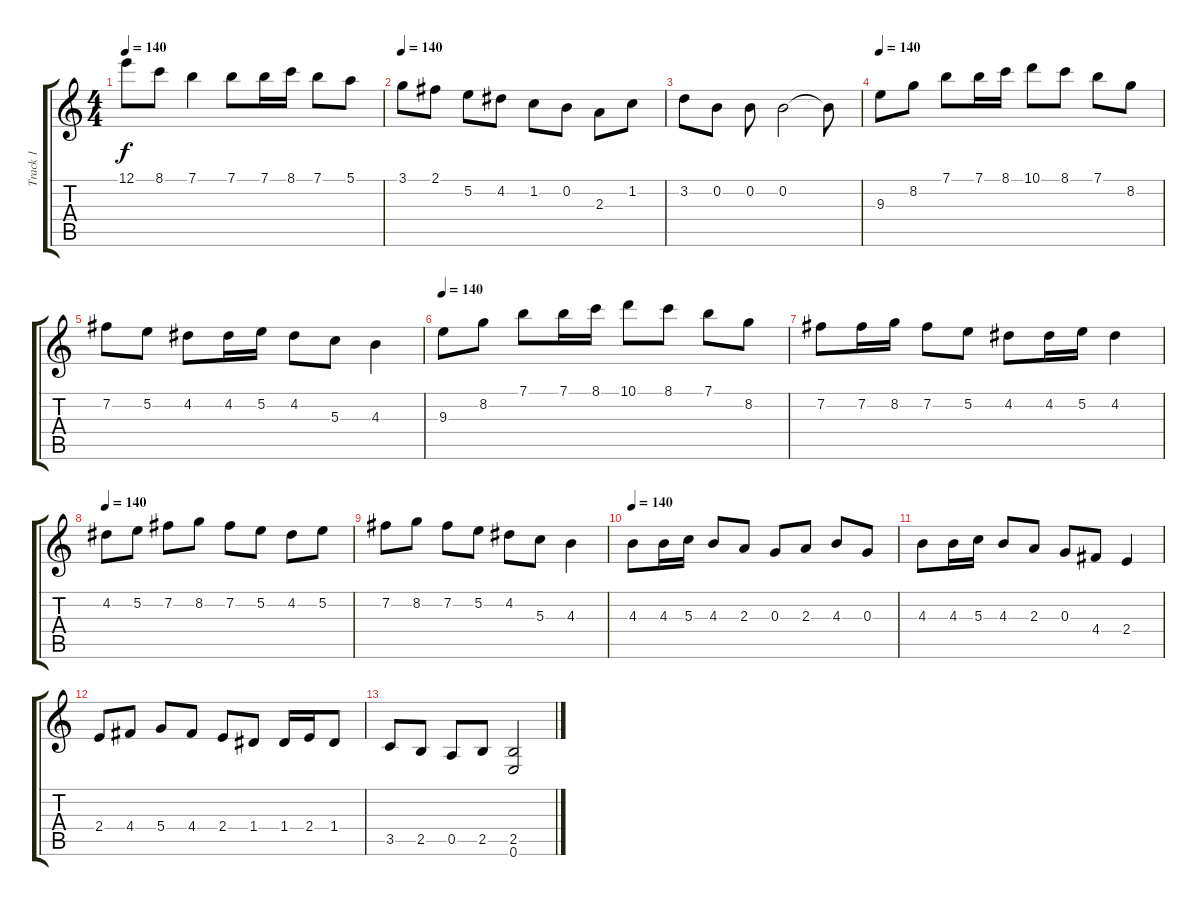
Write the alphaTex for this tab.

\track ("Track 1" "Track 1") {instrument acousticguitarsteel}
\staff {score tabs}
\tuning (E4 B3 G3 D3 A2 E2) {hide}
\ts (4 4)
\tempo 140
\clef g2
\ks c
12.1.8{dy f} 8.1.8 7.1.4 7.1.8 7.1.16 8.1.16 7.1.8 5.1.8 |
\tempo 140
3.1.8 2.1.8 5.2.8 4.2.8 1.2.8 0.2.8 2.3.8 1.2.8 |
3.2.8 0.2.8 0.2.8 0.2.2 0.2{t}.8 |
\tempo 140
9.3.8 8.2.8 7.1.8 7.1.16 8.1.16 10.1.8 8.1.8 7.1.8 8.2.8 |
7.2.8 5.2.8 4.2.8 4.2.16 5.2.16 4.2.8 5.3.8 4.3.4 |
\tempo 140
9.3.8 8.2.8 7.1.8 7.1.16 8.1.16 10.1.8 8.1.8 7.1.8 8.2.8 |
7.2.8 7.2.16 8.2.16 7.2.8 5.2.8 4.2.8 4.2.16 5.2.16 4.2.4 |
\tempo 140
4.2.8 5.2.8 7.2.8 8.2.8 7.2.8 5.2.8 4.2.8 5.2.8 |
7.2.8 8.2.8 7.2.8 5.2.8 4.2.8 5.3.8 4.3.4 |
\tempo 140
4.3.8 4.3.16 5.3.16 4.3.8 2.3.8 0.3.8 2.3.8 4.3.8 0.3.8 |
4.3.8 4.3.16 5.3.16 4.3.8 2.3.8 0.3.8 4.4.8 2.4.4 |
2.4.8 4.4.8 5.4.8 4.4.8 2.4.8 1.4.8 1.4.16 2.4.16 1.4.8 |
3.5.8 2.5.8 0.5.8 2.5.8 (2.5 0.6).2
